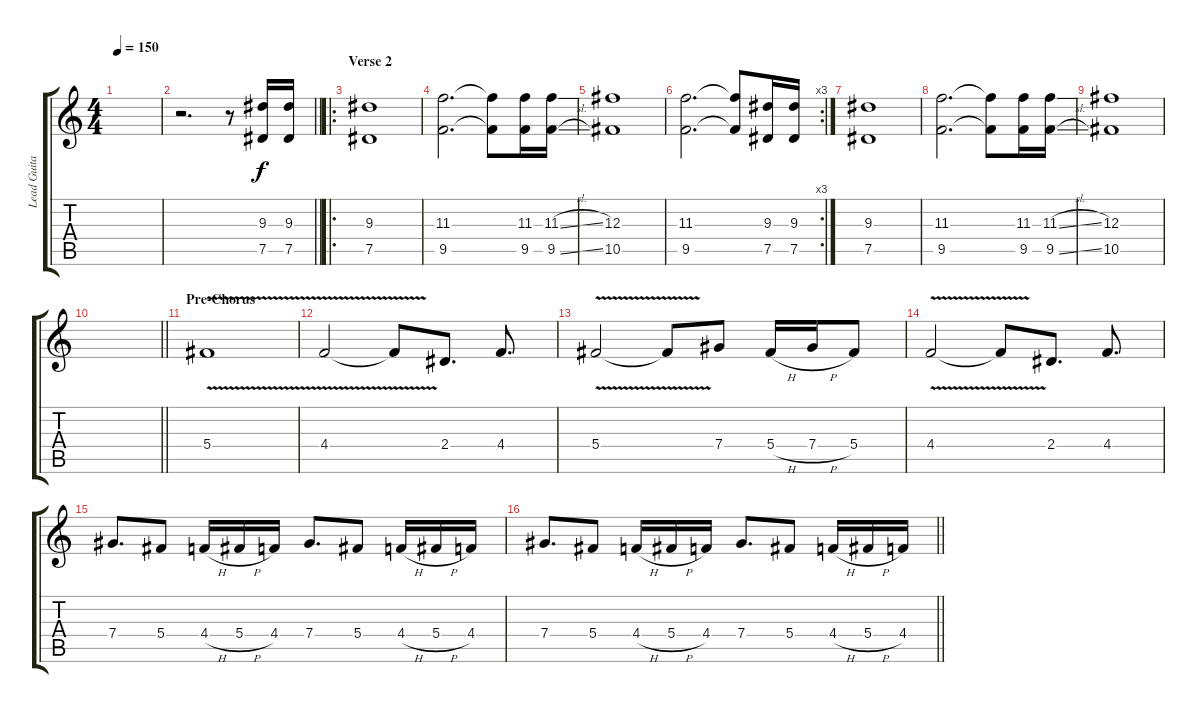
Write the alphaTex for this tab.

\track ("Lead Guitar" "Lead Guita") {instrument distortionguitar}
\staff {score tabs}
\tuning (Eb4 Bb3 Gb3 Db3 Ab2 Eb2) {hide}
\ts (4 4)
\tempo 150
\clef g2
\ks c
|
\barLineRight lightlight
r.2{d} r.8 (9.3 7.5).16 (9.3 7.5).16 |
\ro
\section ("" "Verse 2")
(9.3 7.5).1 |
(11.3 9.5).2{d} (11.3{t} 9.5{t}).8 (11.3 9.5).16 (11.3{sl} 9.5{sl}).16 |
(12.3 10.5).1 |
\rc 3
(11.3 9.5).2{d} (11.3{t} 9.5{t}).8 (9.3 7.5).16 (9.3 7.5).16 |
(9.3 7.5).1 |
(11.3 9.5).2{d} (11.3{t} 9.5{t}).8 (11.3 9.5).16 (11.3{sl} 9.5{sl}).16 |
(12.3 10.5).1 |
\barLineRight lightlight
|
\section ("" "Pre-Chorus")
5.4{v}.1 |
4.4{v}.2 4.4{t}.8 2.4.8{d} 4.4.8{d} |
5.4{v}.2 5.4{t}.8 7.4.8 5.4{h}.16 7.4{h}.16 5.4.8 |
4.4{v}.2 4.4{t}.8 2.4.8{d} 4.4.8{d} |
7.4.8{d} 5.4.8 4.4{h}.16 5.4{h}.16 4.4.16 7.4.8{d} 5.4.8 4.4{h}.16 5.4{h}.16 4.4.16 |
\barLineRight lightlight
7.4.8{d} 5.4.8 4.4{h}.16 5.4{h}.16 4.4.16 7.4.8{d} 5.4.8 4.4{h}.16 5.4{h}.16 4.4.16
